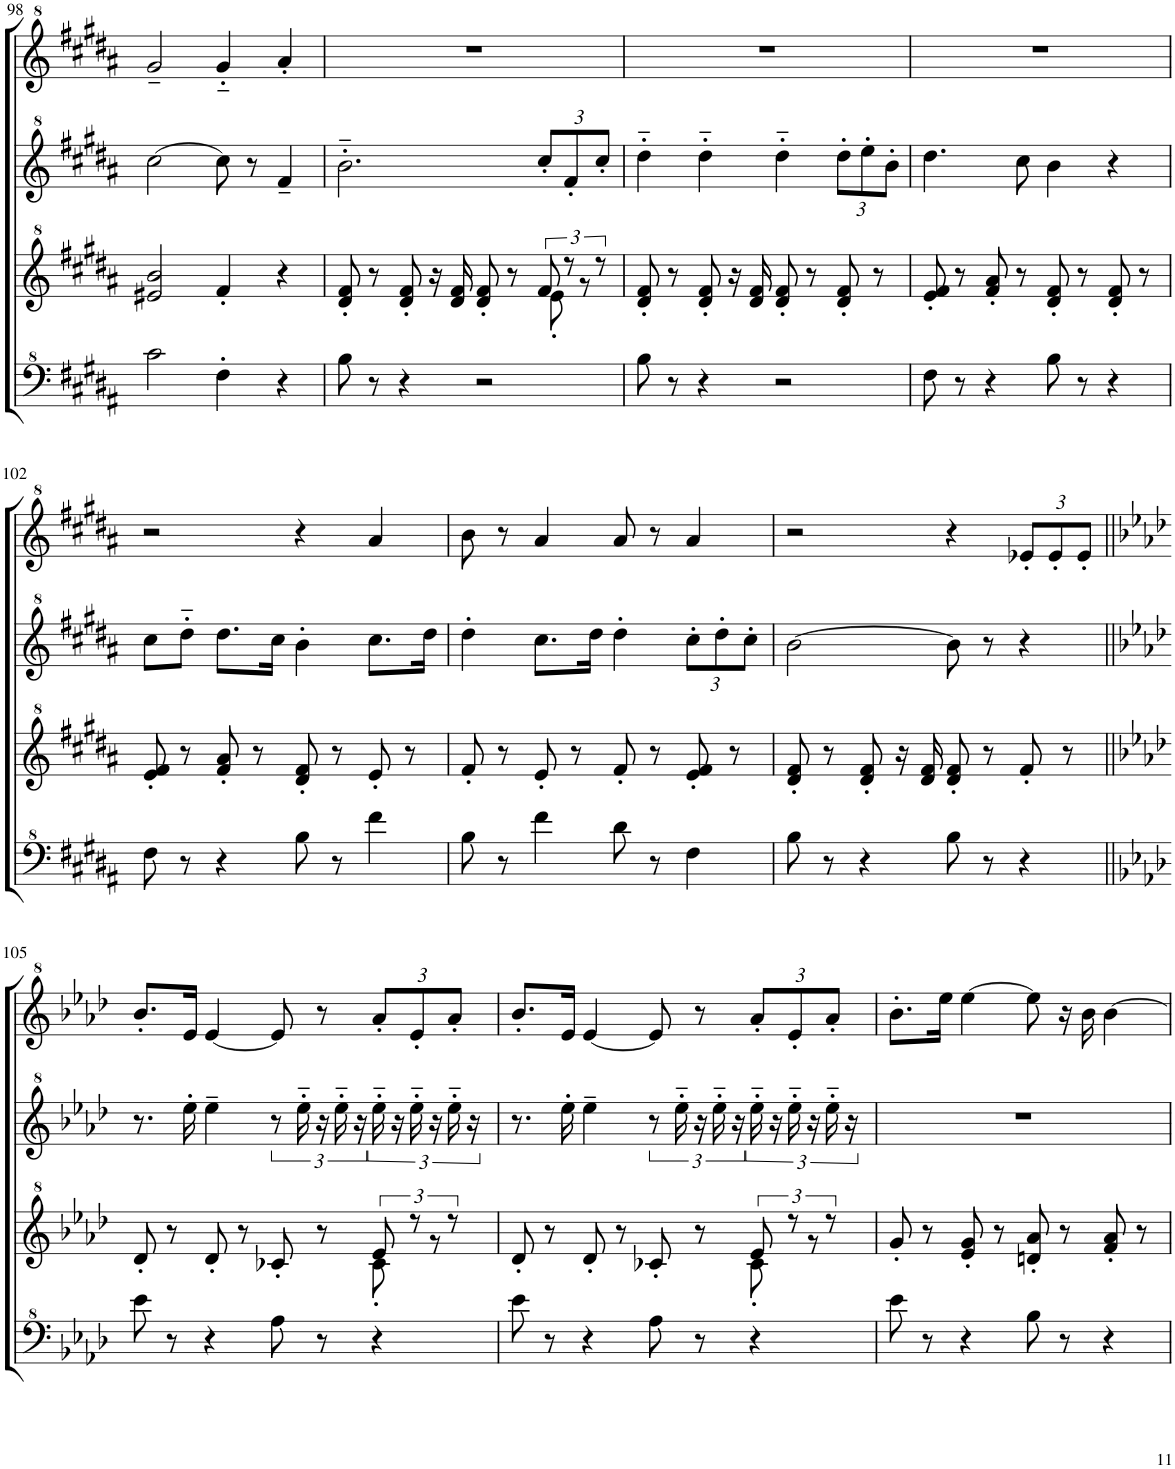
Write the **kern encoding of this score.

**kern	**kern	**kern	**kern
*part1	*part1	*part1	*part1
*staff4	*staff3	*staff2	*staff1
*I"Model III	*	*	*
!!LO:PB:g=z
*clefF^4	*clefG^2	*clefG^2	*clefG^2
*k[f#c#g#d#a#]	*k[f#c#g#d#a#]	*k[f#c#g#d#a#]	*k[f#c#g#d#a#]
*M4/4	*M4/4	*M4/4	*M4/4
=98	=98	=98	=98
2cc#\	2ee#X/ 2bb/	[2ccc#\	2gg#~/
4f#'\	4ff#'/	8ccc#\]	4gg#'~/
.	.	8r	.
4r	4r	4ff#~/	4aa#'/
=99	=99	=99	=99
*	*^	*	*
8b\	2.ryy	8dd#/' 8ff#/'	2.bb'~\	1r
8r	.	8r	.	.
4r	.	8dd#/' 8ff#/'	.	.
.	.	16r	.	.
.	.	16dd#/ 16ff#/	.	.
2r	.	8dd#/' 8ff#/'	.	.
.	.	8r	.	.
*	*	*	*Xbrackettup	*
.	8ee'\	12ff#/	12ccc#'/L	.
.	.	12r	12ff#'/	.
.	8r	.	.	.
.	.	12r	12ccc#'/J	.
*	*v	*v	*	*
=100	=100	=100	=100
8b\	8dd#/' 8ff#/'	4ddd#'~\	1r
8r	8r	.	.
4r	8dd#/' 8ff#/'	4ddd#'~\	.
.	16r	.	.
.	16dd#/ 16ff#/	.	.
2r	8dd#/' 8ff#/'	4ddd#'~\	.
.	8r	.	.
.	8dd#/' 8ff#/'	12ddd#'\L	.
.	.	12eee'\	.
.	8r	.	.
.	.	12bb'\J	.
=101	=101	=101	=101
8f#\	8ee/' 8ff#/'	4.ddd#\	1r
8r	8r	.	.
4r	8ff#/' 8aa#/'	.	.
.	8r	8ccc#\	.
8b\	8dd#/' 8ff#/'	4bb\	.
8r	8r	.	.
4r	8dd#/' 8ff#/'	4r	.
.	8r	.	.
!!LO:LB:g=z
=102	=102	=102	=102
8f#\	8ee/' 8ff#/'	8ccc#\L	2r
8r	8r	8ddd#'~\J	.
4r	8ff#/' 8aa#/'	8.ddd#\L	.
.	8r	.	.
.	.	16ccc#\Jk	.
8b\	8dd#/' 8ff#/'	4bb'\	4r
8r	8r	.	.
4ff#\	8ee'/	8.ccc#\L	4aa#/
.	8r	.	.
.	.	16ddd#\Jk	.
=103	=103	=103	=103
8b\	8ff#'/	4ddd#'\	8bb\
8r	8r	.	8r
4ff#\	8ee'/	8.ccc#\L	4aa#/
.	8r	.	.
.	.	16ddd#\Jk	.
8dd#\	8ff#'/	4ddd#'\	8aa#/
8r	8r	.	8r
4f#\	8ee/' 8ff#/'	12ccc#'\L	4aa#/
.	.	12ddd#'\	.
.	8r	.	.
.	.	12ccc#'\J	.
=104	=104	=104	=104
8b\	8dd#/' 8ff#/'	[2bb\	2r
8r	8r	.	.
4r	8dd#/' 8ff#/'	.	.
.	16r	.	.
.	16dd#/ 16ff#/	.	.
8b\	8dd#/' 8ff#/'	8bb\]	4r
8r	8r	8r	.
*	*	*	*Xbrackettup
4r	8ff#'/	4r	12ee-X'/L
.	.	.	12ee-'/
.	8r	.	.
.	.	.	12ee-'/J
!!LO:LB:g=z
=105||	=105||	=105||	=105||
*k[b-e-a-d-]	*k[b-e-a-d-]	*k[b-e-a-d-]	*k[b-e-a-d-]
*	*^	*	*
8ee-\	2.ryy	8dd-'/	8.r	8.bb-'/L
8r	.	8r	.	.
.	.	.	16eee-'\	16ee-/Jk
4r	.	8dd-'/	4eee-~\	[4ee-/
.	.	8r	.	.
*	*	*	*brackettup	*
8a-\	.	8cc-X'/	12r	8ee-/]
.	.	.	24eee-'~\	.
8r	.	8r	24r	8r
.	.	.	24eee-'~\	.
.	.	.	24r	.
4r	8cc-'\	12ee-/	24eee-'~\	12aa-'/L
.	.	.	24r	.
.	.	12r	24eee-'~\	12ee-'/
.	8r	.	24r	.
.	.	12r	24eee-'~\	12aa-'/J
.	.	.	24r	.
=106	=106	=106	=106	=106
8ee-\	2.ryy	8dd-'/	8.r	8.bb-'/L
8r	.	8r	.	.
.	.	.	16eee-'\	16ee-/Jk
4r	.	8dd-'/	4eee-~\	[4ee-/
.	.	8r	.	.
8a-\	.	8cc-X'/	12r	8ee-/]
.	.	.	24eee-'~\	.
8r	.	8r	24r	8r
.	.	.	24eee-'~\	.
.	.	.	24r	.
4r	8cc-'\	12ee-/	24eee-'~\	12aa-'/L
.	.	.	24r	.
.	.	12r	24eee-'~\	12ee-'/
.	8r	.	24r	.
.	.	12r	24eee-'~\	12aa-'/J
.	.	.	24r	.
*	*v	*v	*	*
=107	=107	=107	=107
8ee-\	8gg'/	1r	8.bb-'\L
8r	8r	.	.
.	.	.	16eee-\Jk
4r	8ee-/' 8gg/'	.	[4eee-\
.	8r	.	.
8b-\	8ddn/' 8aa-/'	.	8eee-\]
8r	8r	.	16r
.	.	.	16bb-\
4r	8ff/' 8aa-/'	.	[4bb-\
.	8r	.	.
=	=	=	=
*-	*-	*-	*-
